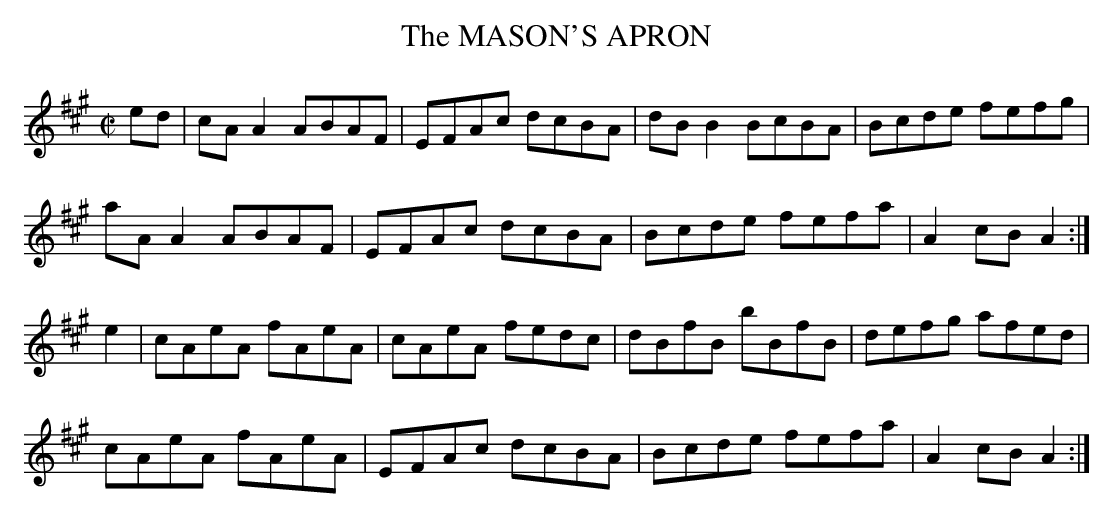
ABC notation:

X:1
T:MASON'S APRON, The
M:C|
L:1/8
K:A
ed|cAA2 ABAF|EFAc dcBA|dBB2 BcBA|Bcde fefg|
aAA2  ABAF|EFAc dcBA|Bcde fefa|A2cB A2 :|
e2|cAeA fAeA|cAeA fedc|dBfB bBfB|defg afed|
cAeA fAeA|EFAc dcBA|Bcde fefa|A2cB A2 :|
